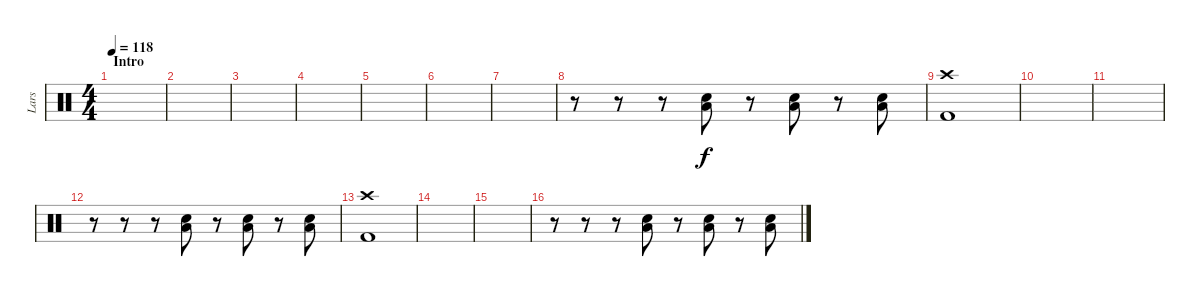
\track ("Lars" "Lars") {solo instrument percussion}
\staff {score}
\articulation defaults
\ts (4 4)
\section ("" "Intro")
\tempo 118
\clef neutral
\ks c
|
|
|
|
|
|
|
r.8 r.8 r.8 ("Low Floor Tom (hit)" "Electric Snare (hit)").8 r.8 ("Low Floor Tom (hit)" "Electric Snare (hit)").8 r.8 ("Low Floor Tom (hit)" "Electric Snare (hit)").8 |
("Crash high (hit)" "Kick (hit) 2").1 |
|
|
r.8 r.8 r.8 ("Low Floor Tom (hit)" "Electric Snare (hit)").8 r.8 ("Low Floor Tom (hit)" "Electric Snare (hit)").8 r.8 ("Low Floor Tom (hit)" "Electric Snare (hit)").8 |
("Crash high (hit)" "Kick (hit) 2").1 |
|
|
r.8 r.8 r.8 ("Low Floor Tom (hit)" "Electric Snare (hit)").8 r.8 ("Low Floor Tom (hit)" "Electric Snare (hit)").8 r.8 ("Low Floor Tom (hit)" "Electric Snare (hit)").8
